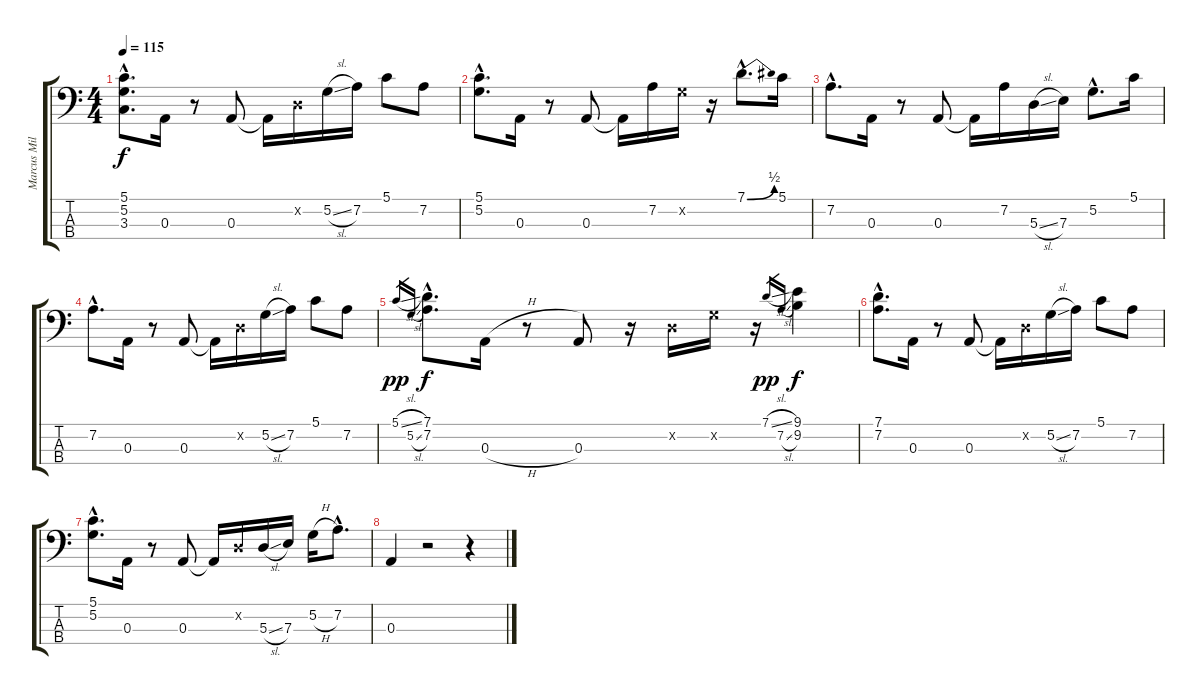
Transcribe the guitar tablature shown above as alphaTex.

\track ("Marcus Miller" "Marcus Mil") {instrument slapbass1}
\staff {score tabs}
\tuning (G2 D2 A1 E1) {hide}
\ts (4 4)
\tempo 115
\clef f4
\ks c
(5.1{hac} 5.2{hac} 3.3{hac}).8{d dy f} 0.3.16 r.8 0.3.8 0.3{t}.16 0.2{x}.16 5.2{sl}.16 7.2.16 5.1.8 7.2.8 |
(5.1{hac} 5.2{hac}).8{d} 0.3.16 r.8 0.3.8 0.3{t}.16 7.2.16 5.2{x}.16 r.16 7.1{be (bend 0 0 60 2) hac}.8{d} 5.1.16 |
7.2{hac}.8{d} 0.3.16 r.8 0.3.8 0.3{t}.16 7.2.16 5.3{sl}.16 7.3.16 5.2{hac}.8{d} 5.1.16 |
7.2{hac}.8{d} 0.3.16 r.8 0.3.8 0.3{t}.16 0.2{x}.16 5.2{sl}.16 7.2.16 5.1.8 7.2.8 |
5.1{sl}.16{gr dy pp} 5.2{sl}.16{gr} (7.1{hac} 7.2{hac}).8{d dy f} 0.3{h}.16 r.8 0.3.8 r.16 0.2{x}.16 5.2{x}.16 r.16 7.1{sl}.16{gr dy pp} 7.2{sl}.16{gr} (9.1 9.2).4{dy f} |
(7.1{hac} 7.2{hac}).8{d} 0.3.16 r.8 0.3.8 0.3{t}.16 0.2{x}.16 5.2{sl}.16 7.2.16 5.1.8 7.2.8 |
(5.1{hac} 5.2{hac}).8{d} 0.3.16 r.8 0.3.8 0.3{t}.16 0.2{x}.16 5.3{sl}.16 7.3.16 5.2{h}.16 7.2{hac}.8{d} |
0.3.4 r.2 r.4
